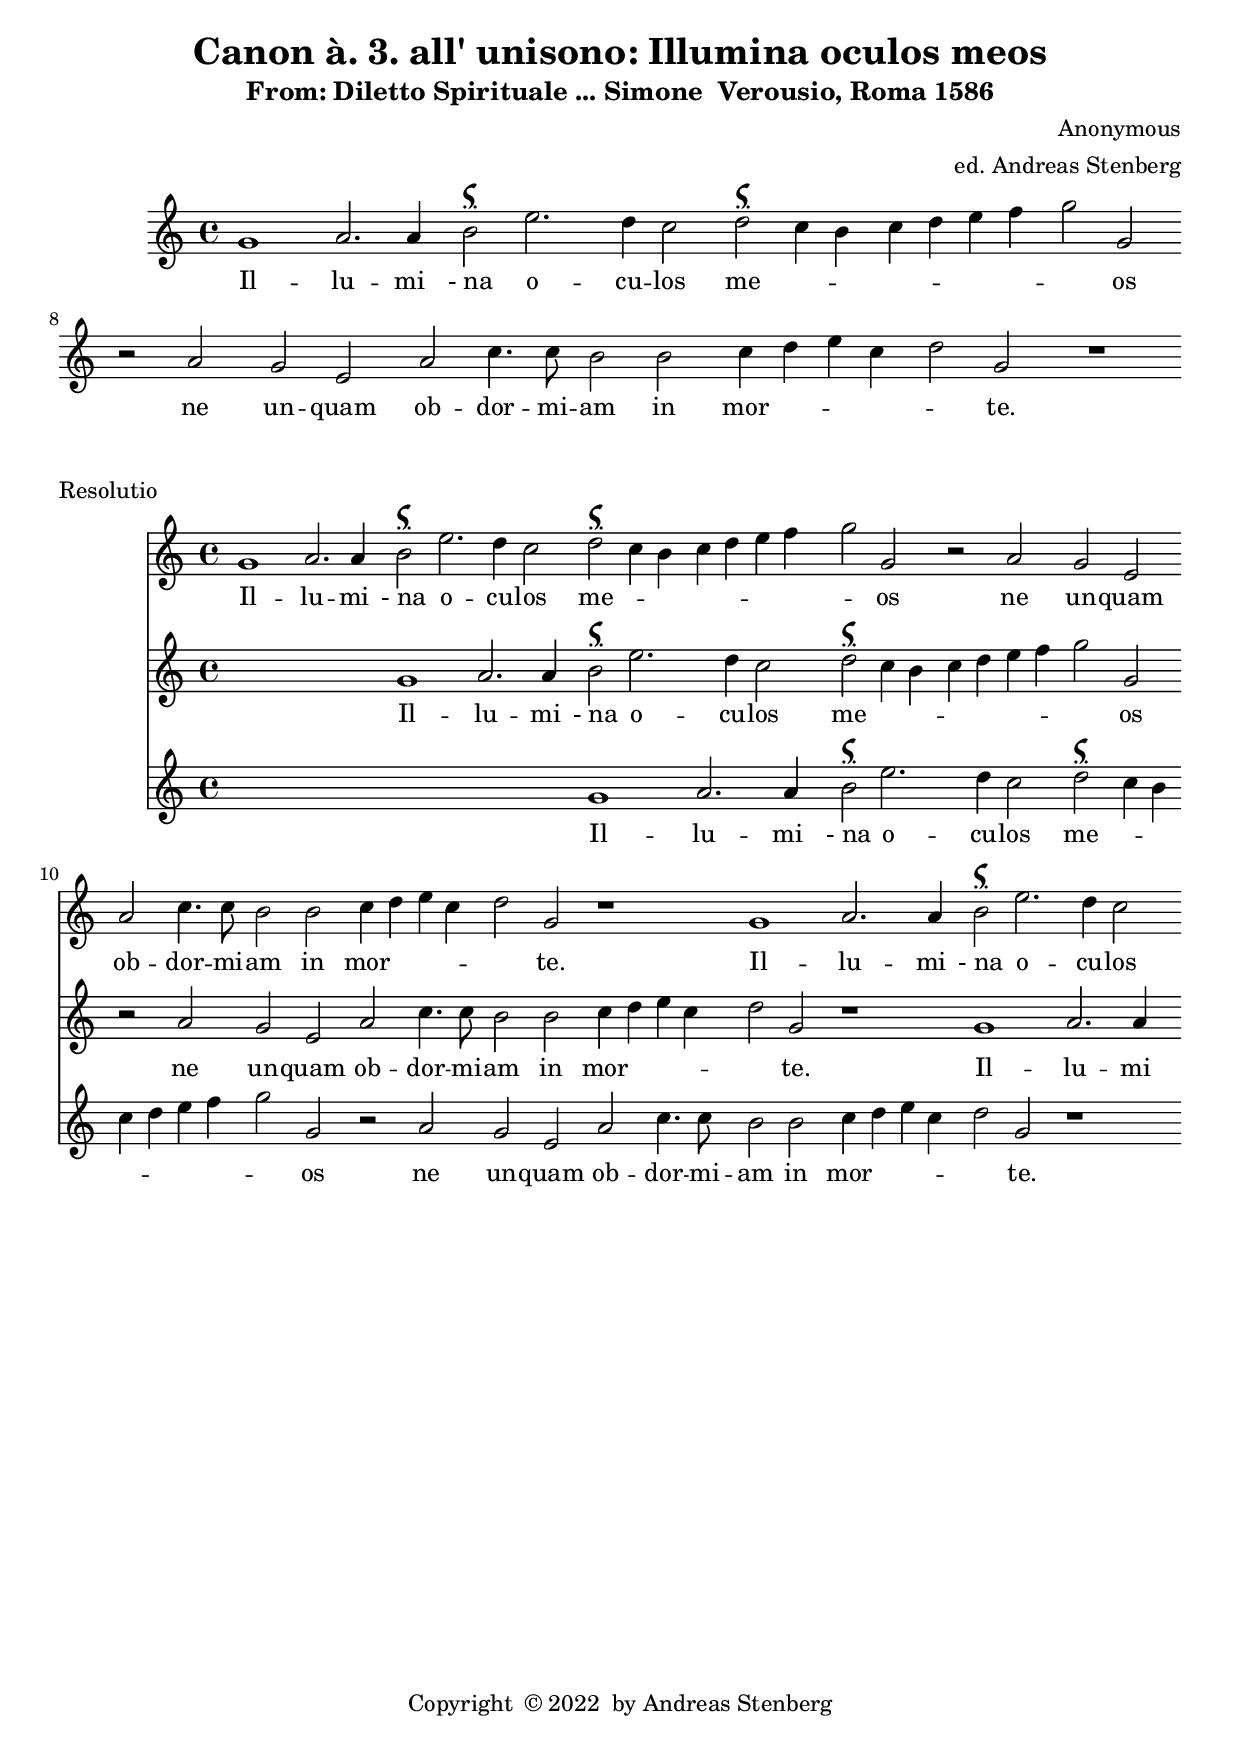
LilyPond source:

\version "2.22.1"
\language "deutsch"

\paper {
%  #(set-paper-size "a4landscape")
}
\header {
  title = "Canon à. 3. all' unisono: Illumina oculos meos"
  subtitle = "From: Diletto Spirituale ... Simone  Verousio, Roma 1586"
  composer = "Anonymous"
  arranger = "ed. Andreas Stenberg"
  %  poet = "from: Iesu Dulcis memoria"
  meter =""
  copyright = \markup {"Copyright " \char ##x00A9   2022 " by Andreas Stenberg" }
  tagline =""
}
global = {
  \key c \major

}

scoreASopranoVoiceI = \relative c' {
%  \global
  \dynamicUp
  % Music follows here.
  \override Staff.BarLine.transparent = ##t
  g'1 a2. a4
}

scoreAVerseSopranoVoiceI = \lyricmode {
  % Lyrics follow here.
  Il -- lu -- "mi "
}

scoreASopranoVoiceII = \relative c' {
%  \global
  \dynamicUp
  % Music follows here.
  \override Staff.BarLine.transparent = ##t
  h'2^\signumcongruentiae e2. d4 c2
}

scoreAVerseSopranoVoiceII = \lyricmode {
  % Lyrics follow here.
  "- na" o -- cu -- los

}

scoreASopranoVoiceIII = \relative c' {
%  \global
  \dynamicUp
  % Music follows here.
  \override Staff.BarLine.transparent = ##t
  d'2^\signumcongruentiae \melisma c4 h4 c4 d4 e4 f4 g2\melismaEnd g,2
  r2 a2 g2 e2
  a2 c4. c8 h2 h2 c4\melisma d4 e4 c4 d2 \melismaEnd g,2 r1
}

scoreAVerseSopranoVoiceIII = \lyricmode {
  % Lyrics follow here.
 me -- os ne un -- quam ob -- dor -- mi -- am in mor -- te.
}

SopranoVoiceIPart = \new Staff \with {
  instrumentName = ""
} { \global  \time 4/4 \clef "g" \scoreASopranoVoiceI \scoreASopranoVoiceII \scoreASopranoVoiceIII  }
\addlyrics { \scoreAVerseSopranoVoiceI \scoreAVerseSopranoVoiceII \scoreAVerseSopranoVoiceIII  }

\score {
  <<
    \SopranoVoiceIPart
  >>
  \layout { }
}


scoreASopranoVoiceIPart = \new Staff \with {
  instrumentName = ""
} { \clef "G_8" \global \time 4/4 \scoreASopranoVoiceI }
\addlyrics { \scoreAVerseSopranoVoiceI  }

scoreASopranoVoiceIIPart = \new Staff \with {
  instrumentName = ""
} { \global \override Staff.TimeSignature.stencil =##f \scoreASopranoVoiceII }
\addlyrics { \scoreAVerseSopranoVoiceII }

scoreASopranoVoiceIIIPart = \new Staff \with {
  instrumentName = ""
} { \clef "G_8" \global \override Staff.TimeSignature.stencil =##f \scoreASopranoVoiceIII }
\addlyrics { \scoreAVerseSopranoVoiceIII }
%{
\score {
  <<
    \scoreASopranoVoiceIPart
    \scoreASopranoVoiceIIPart
    \scoreASopranoVoiceIIIPart

  >>
  \layout { }
  \header {
    piece = "Resolutio I"
  }
}
%}
scoreASopranoMidiIPart = \new Staff \with {
  instrumentName = ""
  midiInstrument = #"choir aahs"
} { \clef "G" \global \time 4/4   \override Staff.BarLine.transparent = ##t
 \scoreASopranoVoiceI \scoreASopranoVoiceII \scoreASopranoVoiceIII  \repeat volta 2 {
\scoreASopranoVoiceI \scoreASopranoVoiceII %\scoreASopranoVoiceIII
} }
\addlyrics { \scoreAVerseSopranoVoiceI \scoreAVerseSopranoVoiceII \scoreAVerseSopranoVoiceIII
\scoreAVerseSopranoVoiceI \scoreAVerseSopranoVoiceII %\scoreAVerseSopranoVoiceIII
}

scoreASopranoMidiIIPart = \new Staff \with {
  instrumentName = ""
  midiInstrument = #"choir aahs"
} { \clef "G" \global  \override Staff.BarLine.transparent = ##t
 s1*2 \scoreASopranoVoiceI \scoreASopranoVoiceII \repeat volta 2 {\scoreASopranoVoiceIII \scoreASopranoVoiceI %\scoreASopranoVoiceII
} }
\addlyrics { \scoreAVerseSopranoVoiceI \scoreAVerseSopranoVoiceII \scoreAVerseSopranoVoiceIII
\scoreAVerseSopranoVoiceI %\scoreAVerseSopranoVoiceII
}

scoreASopranoMidiIIIPart = \new Staff \with {
  instrumentName = ""
  midiInstrument = #"choir aahs"
} { \clef "G" \global \override Staff.BarLine.transparent = ##t
 s1*4 \scoreASopranoVoiceI \repeat volta 2 { \scoreASopranoVoiceII \scoreASopranoVoiceIII
%\scoreASopranoVoiceI
} }
\addlyrics { \scoreAVerseSopranoVoiceI \scoreAVerseSopranoVoiceII \scoreAVerseSopranoVoiceIII
\scoreAVerseSopranoVoiceI
}


\score {
  <<
     \scoreASopranoMidiIPart
    \scoreASopranoMidiIIPart
    \scoreASopranoMidiIIIPart
  >>
  \layout { }
  \header {
    piece = "Resolutio"
  }
}

\score {
  \unfoldRepeats
  <<
     \scoreASopranoMidiIPart
    \scoreASopranoMidiIIPart
    \scoreASopranoMidiIIIPart
  >>
  \midi { \tempo 1 = 66 }
}